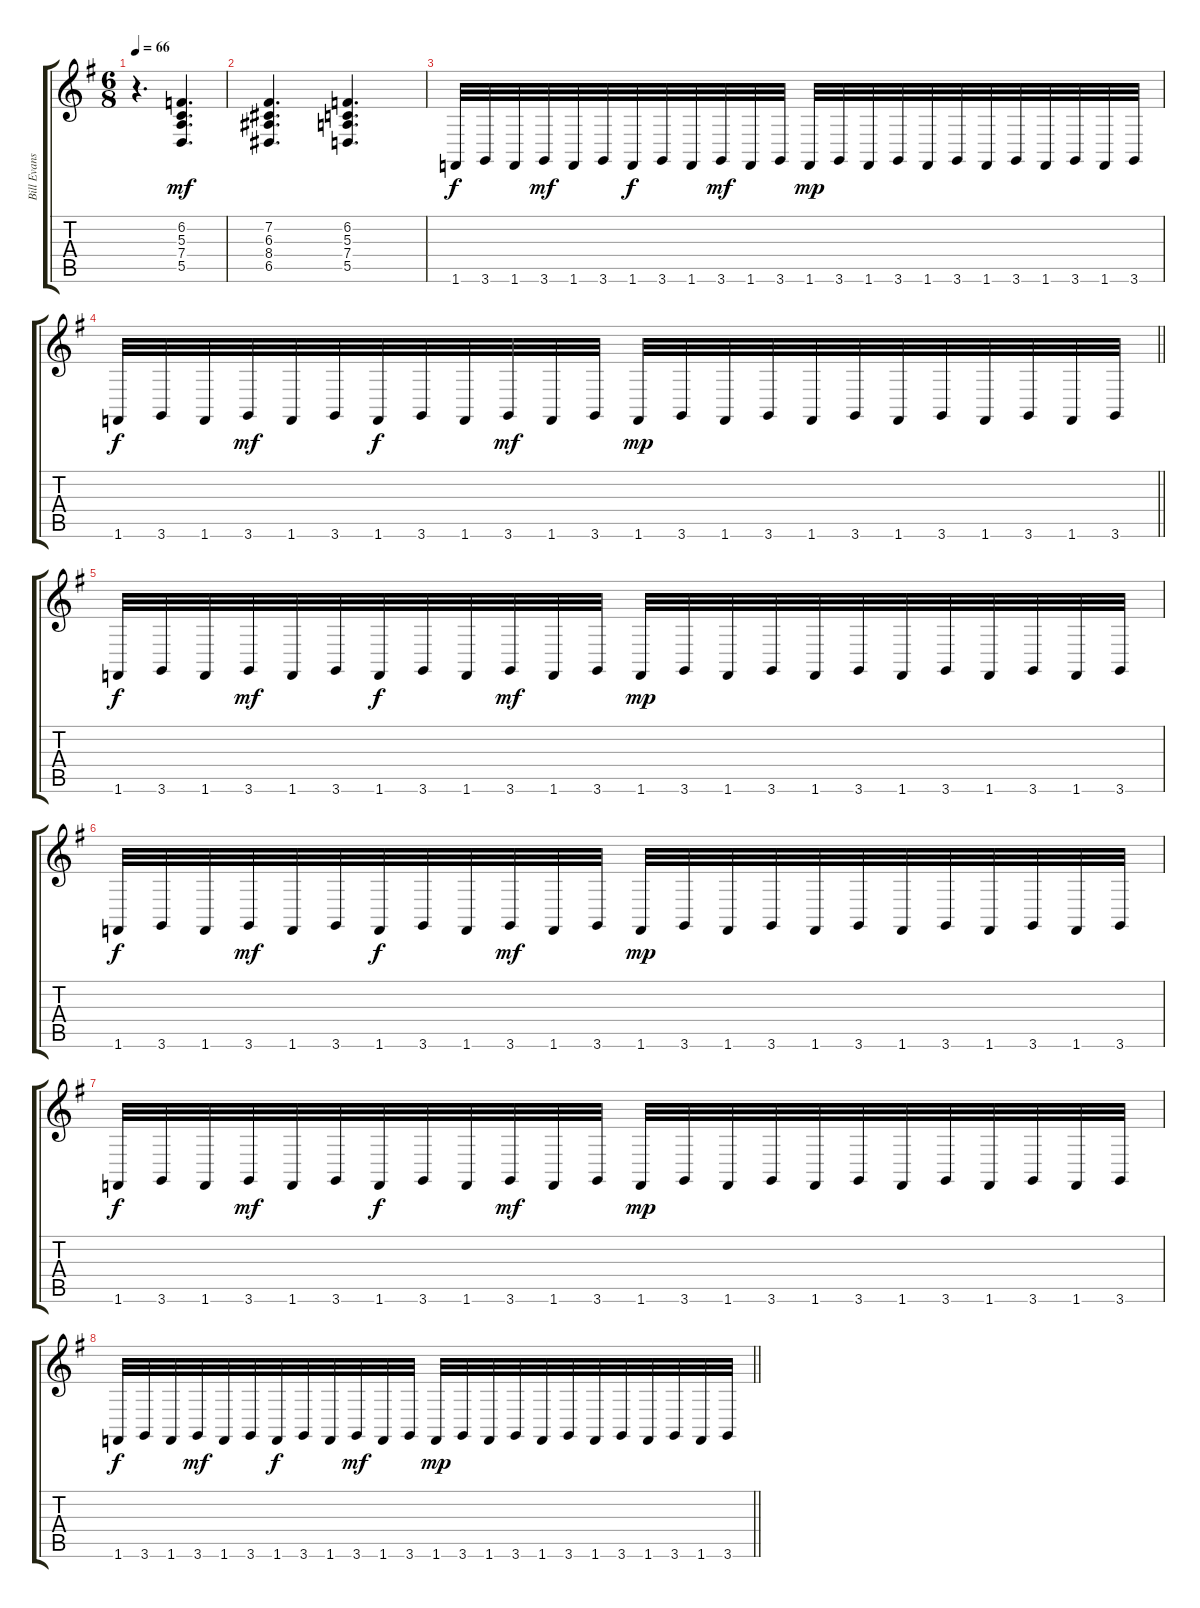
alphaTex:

\track ("Bill Evans" "Bill Evans") {instrument acousticgrandpiano}
\staff {score tabs}
\tuning (E4 B3 G3 D3 A2 E2) {hide}
\ts (6 8)
\tempo 66
\clef g2
\ks g
r.4{d dy mp} (6.2 5.3 7.4 5.5).4{d dy mf} |
(7.2 6.3 8.4 6.5).4{d} (6.2 5.3 7.4 5.5).4{d} |
1.6.32{dy f} 3.6.32 1.6.32 3.6.32{dy mf} 1.6.32 3.6.32 1.6.32{dy f} 3.6.32 1.6.32 3.6.32{dy mf} 1.6.32 3.6.32 1.6.32{dy mp} 3.6.32 1.6.32 3.6.32 1.6.32 3.6.32 1.6.32 3.6.32 1.6.32 3.6.32 1.6.32 3.6.32 |
\barLineRight lightlight
1.6.32{dy f} 3.6.32 1.6.32 3.6.32{dy mf} 1.6.32 3.6.32 1.6.32{dy f} 3.6.32 1.6.32 3.6.32{dy mf} 1.6.32 3.6.32 1.6.32{dy mp} 3.6.32 1.6.32 3.6.32 1.6.32 3.6.32 1.6.32 3.6.32 1.6.32 3.6.32 1.6.32 3.6.32 |
1.6.32{dy f} 3.6.32 1.6.32 3.6.32{dy mf} 1.6.32 3.6.32 1.6.32{dy f} 3.6.32 1.6.32 3.6.32{dy mf} 1.6.32 3.6.32 1.6.32{dy mp} 3.6.32 1.6.32 3.6.32 1.6.32 3.6.32 1.6.32 3.6.32 1.6.32 3.6.32 1.6.32 3.6.32 |
1.6.32{dy f} 3.6.32 1.6.32 3.6.32{dy mf} 1.6.32 3.6.32 1.6.32{dy f} 3.6.32 1.6.32 3.6.32{dy mf} 1.6.32 3.6.32 1.6.32{dy mp} 3.6.32 1.6.32 3.6.32 1.6.32 3.6.32 1.6.32 3.6.32 1.6.32 3.6.32 1.6.32 3.6.32 |
1.6.32{dy f} 3.6.32 1.6.32 3.6.32{dy mf} 1.6.32 3.6.32 1.6.32{dy f} 3.6.32 1.6.32 3.6.32{dy mf} 1.6.32 3.6.32 1.6.32{dy mp} 3.6.32 1.6.32 3.6.32 1.6.32 3.6.32 1.6.32 3.6.32 1.6.32 3.6.32 1.6.32 3.6.32 |
\barLineRight lightlight
1.6.32{dy f} 3.6.32 1.6.32 3.6.32{dy mf} 1.6.32 3.6.32 1.6.32{dy f} 3.6.32 1.6.32 3.6.32{dy mf} 1.6.32 3.6.32 1.6.32{dy mp} 3.6.32 1.6.32 3.6.32 1.6.32 3.6.32 1.6.32 3.6.32 1.6.32 3.6.32 1.6.32 3.6.32
